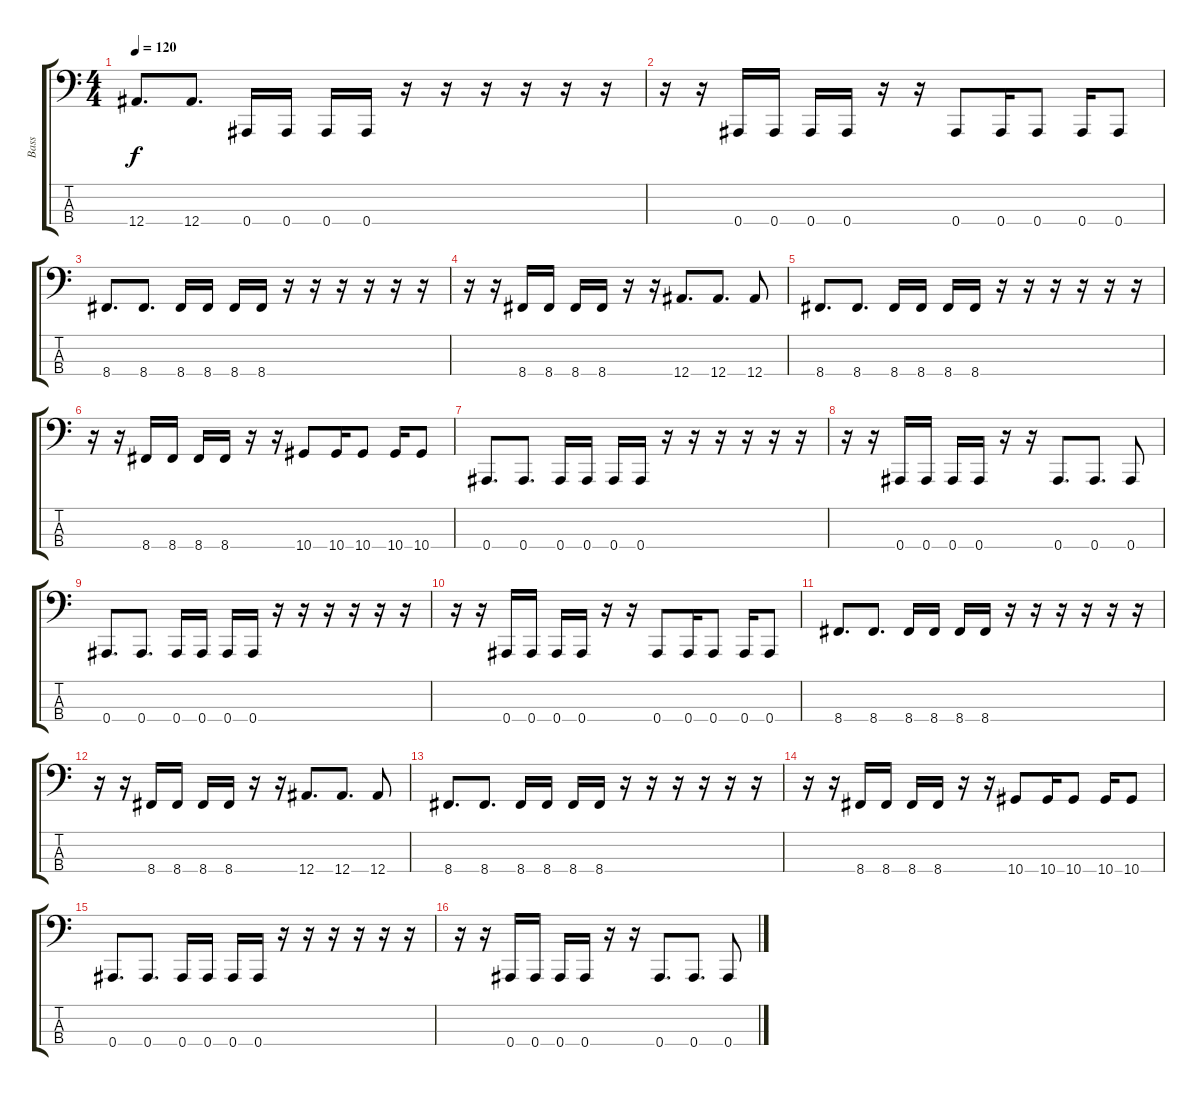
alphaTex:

\track ("Bass" "Bass") {instrument electricbasspick}
\staff {score tabs}
\tuning (Eb2 Bb1 F1 Bb0) {hide}
\ts (4 4)
\tempo 120
\clef f4
\ks c
12.4.8{d dy f} 12.4.8{d} 0.4.16 0.4.16 0.4.16 0.4.16 r.16 r.16 r.16 r.16 r.16 r.16 |
r.16 r.16 0.4.16 0.4.16 0.4.16 0.4.16 r.16 r.16 0.4.8 0.4.16 0.4.8 0.4.16 0.4.8 |
8.4.8{d} 8.4.8{d} 8.4.16 8.4.16 8.4.16 8.4.16 r.16 r.16 r.16 r.16 r.16 r.16 |
r.16 r.16 8.4.16 8.4.16 8.4.16 8.4.16 r.16 r.16 12.4.8{d} 12.4.8{d} 12.4.8 |
8.4.8{d} 8.4.8{d} 8.4.16 8.4.16 8.4.16 8.4.16 r.16 r.16 r.16 r.16 r.16 r.16 |
r.16 r.16 8.4.16 8.4.16 8.4.16 8.4.16 r.16 r.16 10.4.8 10.4.16 10.4.8 10.4.16 10.4.8 |
0.4.8{d} 0.4.8{d} 0.4.16 0.4.16 0.4.16 0.4.16 r.16 r.16 r.16 r.16 r.16 r.16 |
r.16 r.16 0.4.16 0.4.16 0.4.16 0.4.16 r.16 r.16 0.4.8{d} 0.4.8{d} 0.4.8 |
0.4.8{d} 0.4.8{d} 0.4.16 0.4.16 0.4.16 0.4.16 r.16 r.16 r.16 r.16 r.16 r.16 |
r.16 r.16 0.4.16 0.4.16 0.4.16 0.4.16 r.16 r.16 0.4.8 0.4.16 0.4.8 0.4.16 0.4.8 |
8.4.8{d} 8.4.8{d} 8.4.16 8.4.16 8.4.16 8.4.16 r.16 r.16 r.16 r.16 r.16 r.16 |
r.16 r.16 8.4.16 8.4.16 8.4.16 8.4.16 r.16 r.16 12.4.8{d} 12.4.8{d} 12.4.8 |
8.4.8{d} 8.4.8{d} 8.4.16 8.4.16 8.4.16 8.4.16 r.16 r.16 r.16 r.16 r.16 r.16 |
r.16 r.16 8.4.16 8.4.16 8.4.16 8.4.16 r.16 r.16 10.4.8 10.4.16 10.4.8 10.4.16 10.4.8 |
0.4.8{d} 0.4.8{d} 0.4.16 0.4.16 0.4.16 0.4.16 r.16 r.16 r.16 r.16 r.16 r.16 |
r.16 r.16 0.4.16 0.4.16 0.4.16 0.4.16 r.16 r.16 0.4.8{d} 0.4.8{d} 0.4.8
